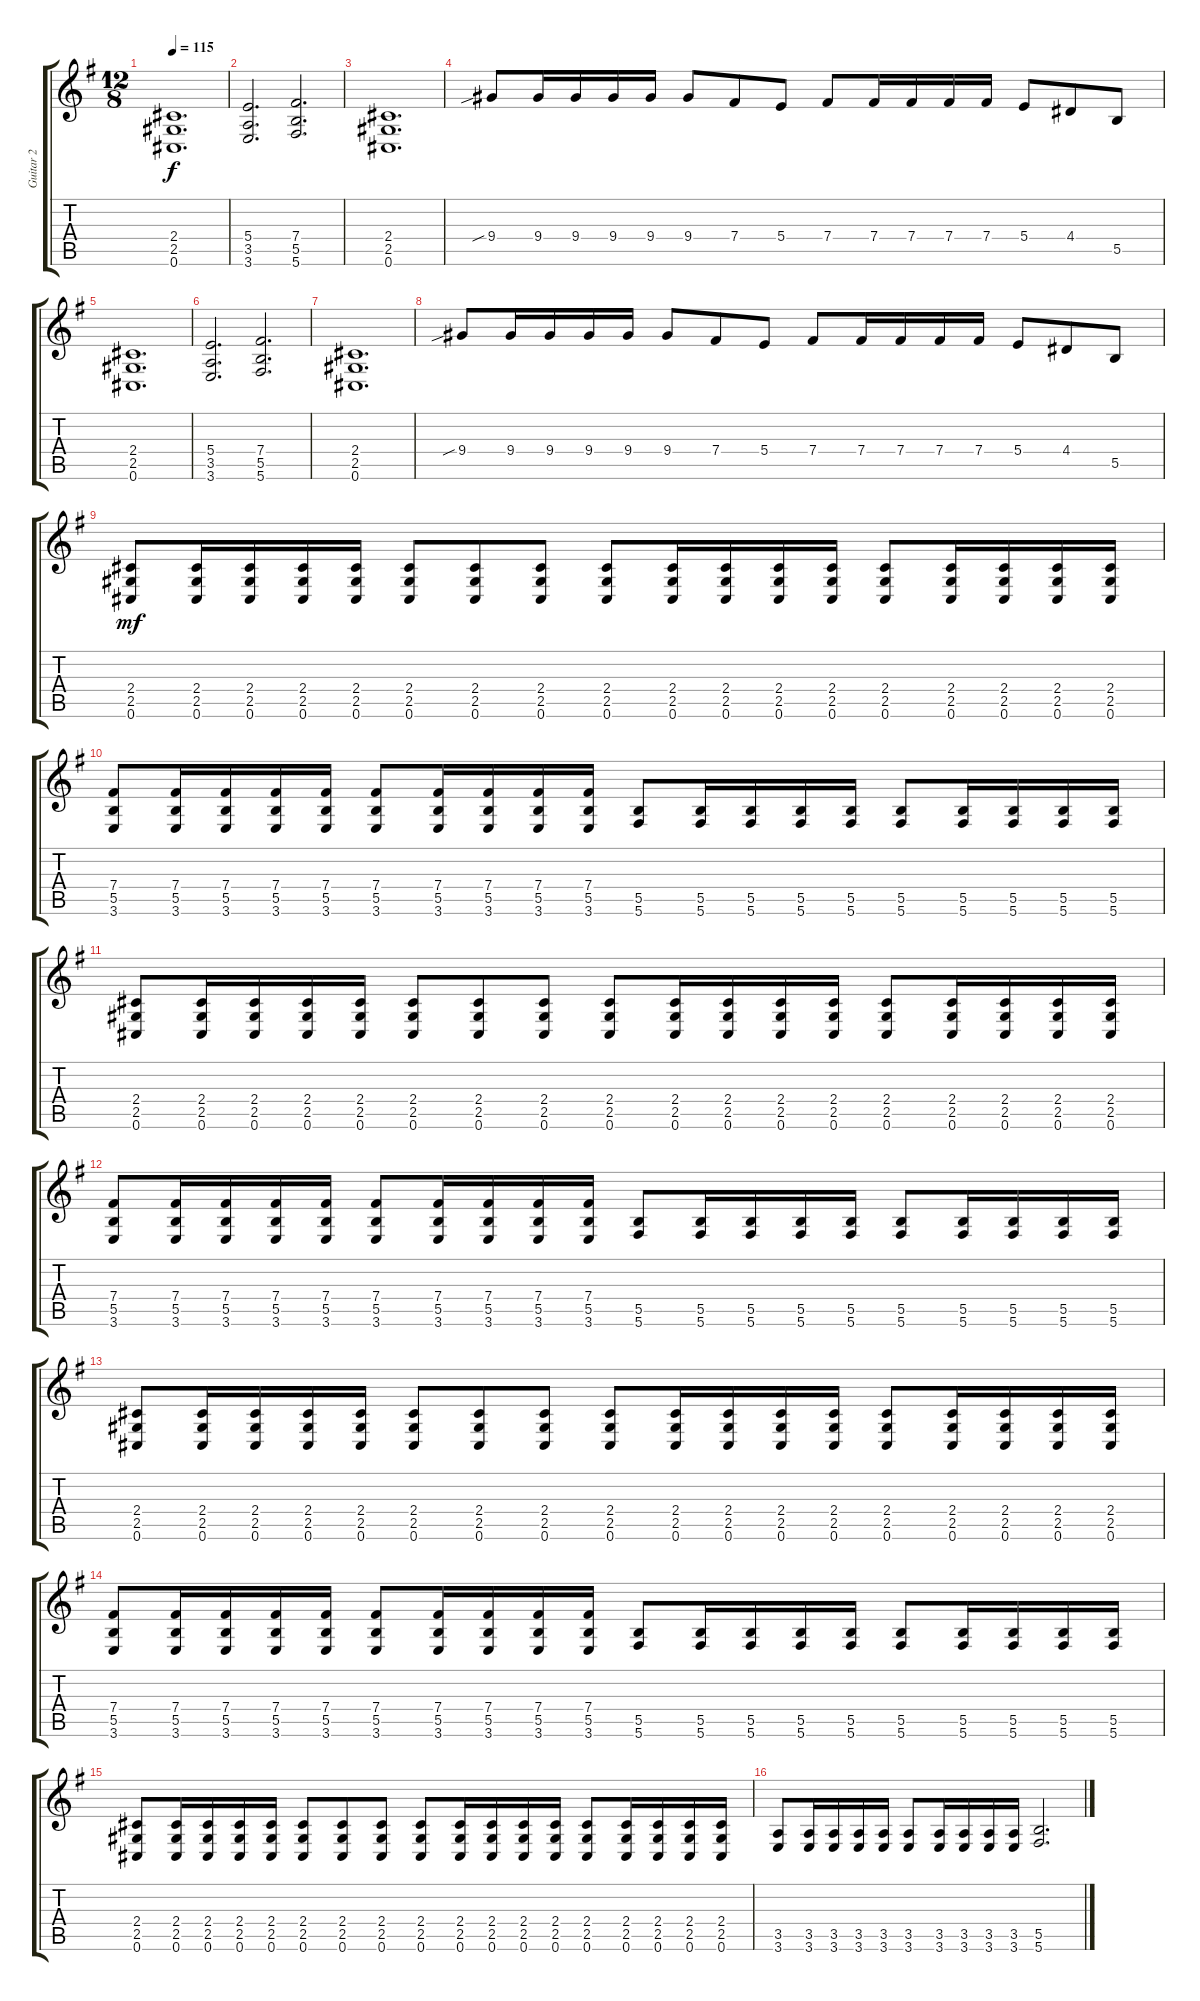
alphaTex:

\track ("Guitar 2" "Guitar 2") {instrument distortionguitar}
\staff {score tabs}
\tuning (Db4 Ab3 E3 B2 Gb2 Db2) {hide}
\ts (12 8)
\tempo 115
\clef g2
\ks g
(2.4 2.5 0.6).1{d dy f} |
(5.4 3.5 3.6).2{d} (7.4 5.5 5.6).2{d} |
(2.4 2.5 0.6).1{d} |
9.4{sib}.8 9.4.16 9.4.16 9.4.16 9.4.16 9.4.8 7.4.8 5.4.8 7.4.8 7.4.16 7.4.16 7.4.16 7.4.16 5.4.8 4.4.8 5.5.8 |
(2.4 2.5 0.6).1{d} |
(5.4 3.5 3.6).2{d} (7.4 5.5 5.6).2{d} |
(2.4 2.5 0.6).1{d} |
9.4{sib}.8 9.4.16 9.4.16 9.4.16 9.4.16 9.4.8 7.4.8 5.4.8 7.4.8 7.4.16 7.4.16 7.4.16 7.4.16 5.4.8 4.4.8 5.5.8 |
(2.4 2.5 0.6).8{dy mf} (2.4 2.5 0.6).16 (2.4 2.5 0.6).16 (2.4 2.5 0.6).16 (2.4 2.5 0.6).16 (2.4 2.5 0.6).8 (2.4 2.5 0.6).8 (2.4 2.5 0.6).8 (2.4 2.5 0.6).8 (2.4 2.5 0.6).16 (2.4 2.5 0.6).16 (2.4 2.5 0.6).16 (2.4 2.5 0.6).16 (2.4 2.5 0.6).8 (2.4 2.5 0.6).16 (2.4 2.5 0.6).16 (2.4 2.5 0.6).16 (2.4 2.5 0.6).16 |
(7.4 5.5 3.6).8 (7.4 5.5 3.6).16 (7.4 5.5 3.6).16 (7.4 5.5 3.6).16 (7.4 5.5 3.6).16 (7.4 5.5 3.6).8 (7.4 5.5 3.6).16 (7.4 5.5 3.6).16 (7.4 5.5 3.6).16 (7.4 5.5 3.6).16 (5.5 5.6).8 (5.5 5.6).16 (5.5 5.6).16 (5.5 5.6).16 (5.5 5.6).16 (5.5 5.6).8 (5.5 5.6).16 (5.5 5.6).16 (5.5 5.6).16 (5.5 5.6).16 |
(2.4 2.5 0.6).8 (2.4 2.5 0.6).16 (2.4 2.5 0.6).16 (2.4 2.5 0.6).16 (2.4 2.5 0.6).16 (2.4 2.5 0.6).8 (2.4 2.5 0.6).8 (2.4 2.5 0.6).8 (2.4 2.5 0.6).8 (2.4 2.5 0.6).16 (2.4 2.5 0.6).16 (2.4 2.5 0.6).16 (2.4 2.5 0.6).16 (2.4 2.5 0.6).8 (2.4 2.5 0.6).16 (2.4 2.5 0.6).16 (2.4 2.5 0.6).16 (2.4 2.5 0.6).16 |
(7.4 5.5 3.6).8 (7.4 5.5 3.6).16 (7.4 5.5 3.6).16 (7.4 5.5 3.6).16 (7.4 5.5 3.6).16 (7.4 5.5 3.6).8 (7.4 5.5 3.6).16 (7.4 5.5 3.6).16 (7.4 5.5 3.6).16 (7.4 5.5 3.6).16 (5.5 5.6).8 (5.5 5.6).16 (5.5 5.6).16 (5.5 5.6).16 (5.5 5.6).16 (5.5 5.6).8 (5.5 5.6).16 (5.5 5.6).16 (5.5 5.6).16 (5.5 5.6).16 |
(2.4 2.5 0.6).8 (2.4 2.5 0.6).16 (2.4 2.5 0.6).16 (2.4 2.5 0.6).16 (2.4 2.5 0.6).16 (2.4 2.5 0.6).8 (2.4 2.5 0.6).8 (2.4 2.5 0.6).8 (2.4 2.5 0.6).8 (2.4 2.5 0.6).16 (2.4 2.5 0.6).16 (2.4 2.5 0.6).16 (2.4 2.5 0.6).16 (2.4 2.5 0.6).8 (2.4 2.5 0.6).16 (2.4 2.5 0.6).16 (2.4 2.5 0.6).16 (2.4 2.5 0.6).16 |
(7.4 5.5 3.6).8 (7.4 5.5 3.6).16 (7.4 5.5 3.6).16 (7.4 5.5 3.6).16 (7.4 5.5 3.6).16 (7.4 5.5 3.6).8 (7.4 5.5 3.6).16 (7.4 5.5 3.6).16 (7.4 5.5 3.6).16 (7.4 5.5 3.6).16 (5.5 5.6).8 (5.5 5.6).16 (5.5 5.6).16 (5.5 5.6).16 (5.5 5.6).16 (5.5 5.6).8 (5.5 5.6).16 (5.5 5.6).16 (5.5 5.6).16 (5.5 5.6).16 |
(2.4 2.5 0.6).8 (2.4 2.5 0.6).16 (2.4 2.5 0.6).16 (2.4 2.5 0.6).16 (2.4 2.5 0.6).16 (2.4 2.5 0.6).8 (2.4 2.5 0.6).8 (2.4 2.5 0.6).8 (2.4 2.5 0.6).8 (2.4 2.5 0.6).16 (2.4 2.5 0.6).16 (2.4 2.5 0.6).16 (2.4 2.5 0.6).16 (2.4 2.5 0.6).8 (2.4 2.5 0.6).16 (2.4 2.5 0.6).16 (2.4 2.5 0.6).16 (2.4 2.5 0.6).16 |
(3.5 3.6).8 (3.5 3.6).16 (3.5 3.6).16 (3.5 3.6).16 (3.5 3.6).16 (3.5 3.6).8 (3.5 3.6).16 (3.5 3.6).16 (3.5 3.6).16 (3.5 3.6).16 (5.5 5.6).2{d}
